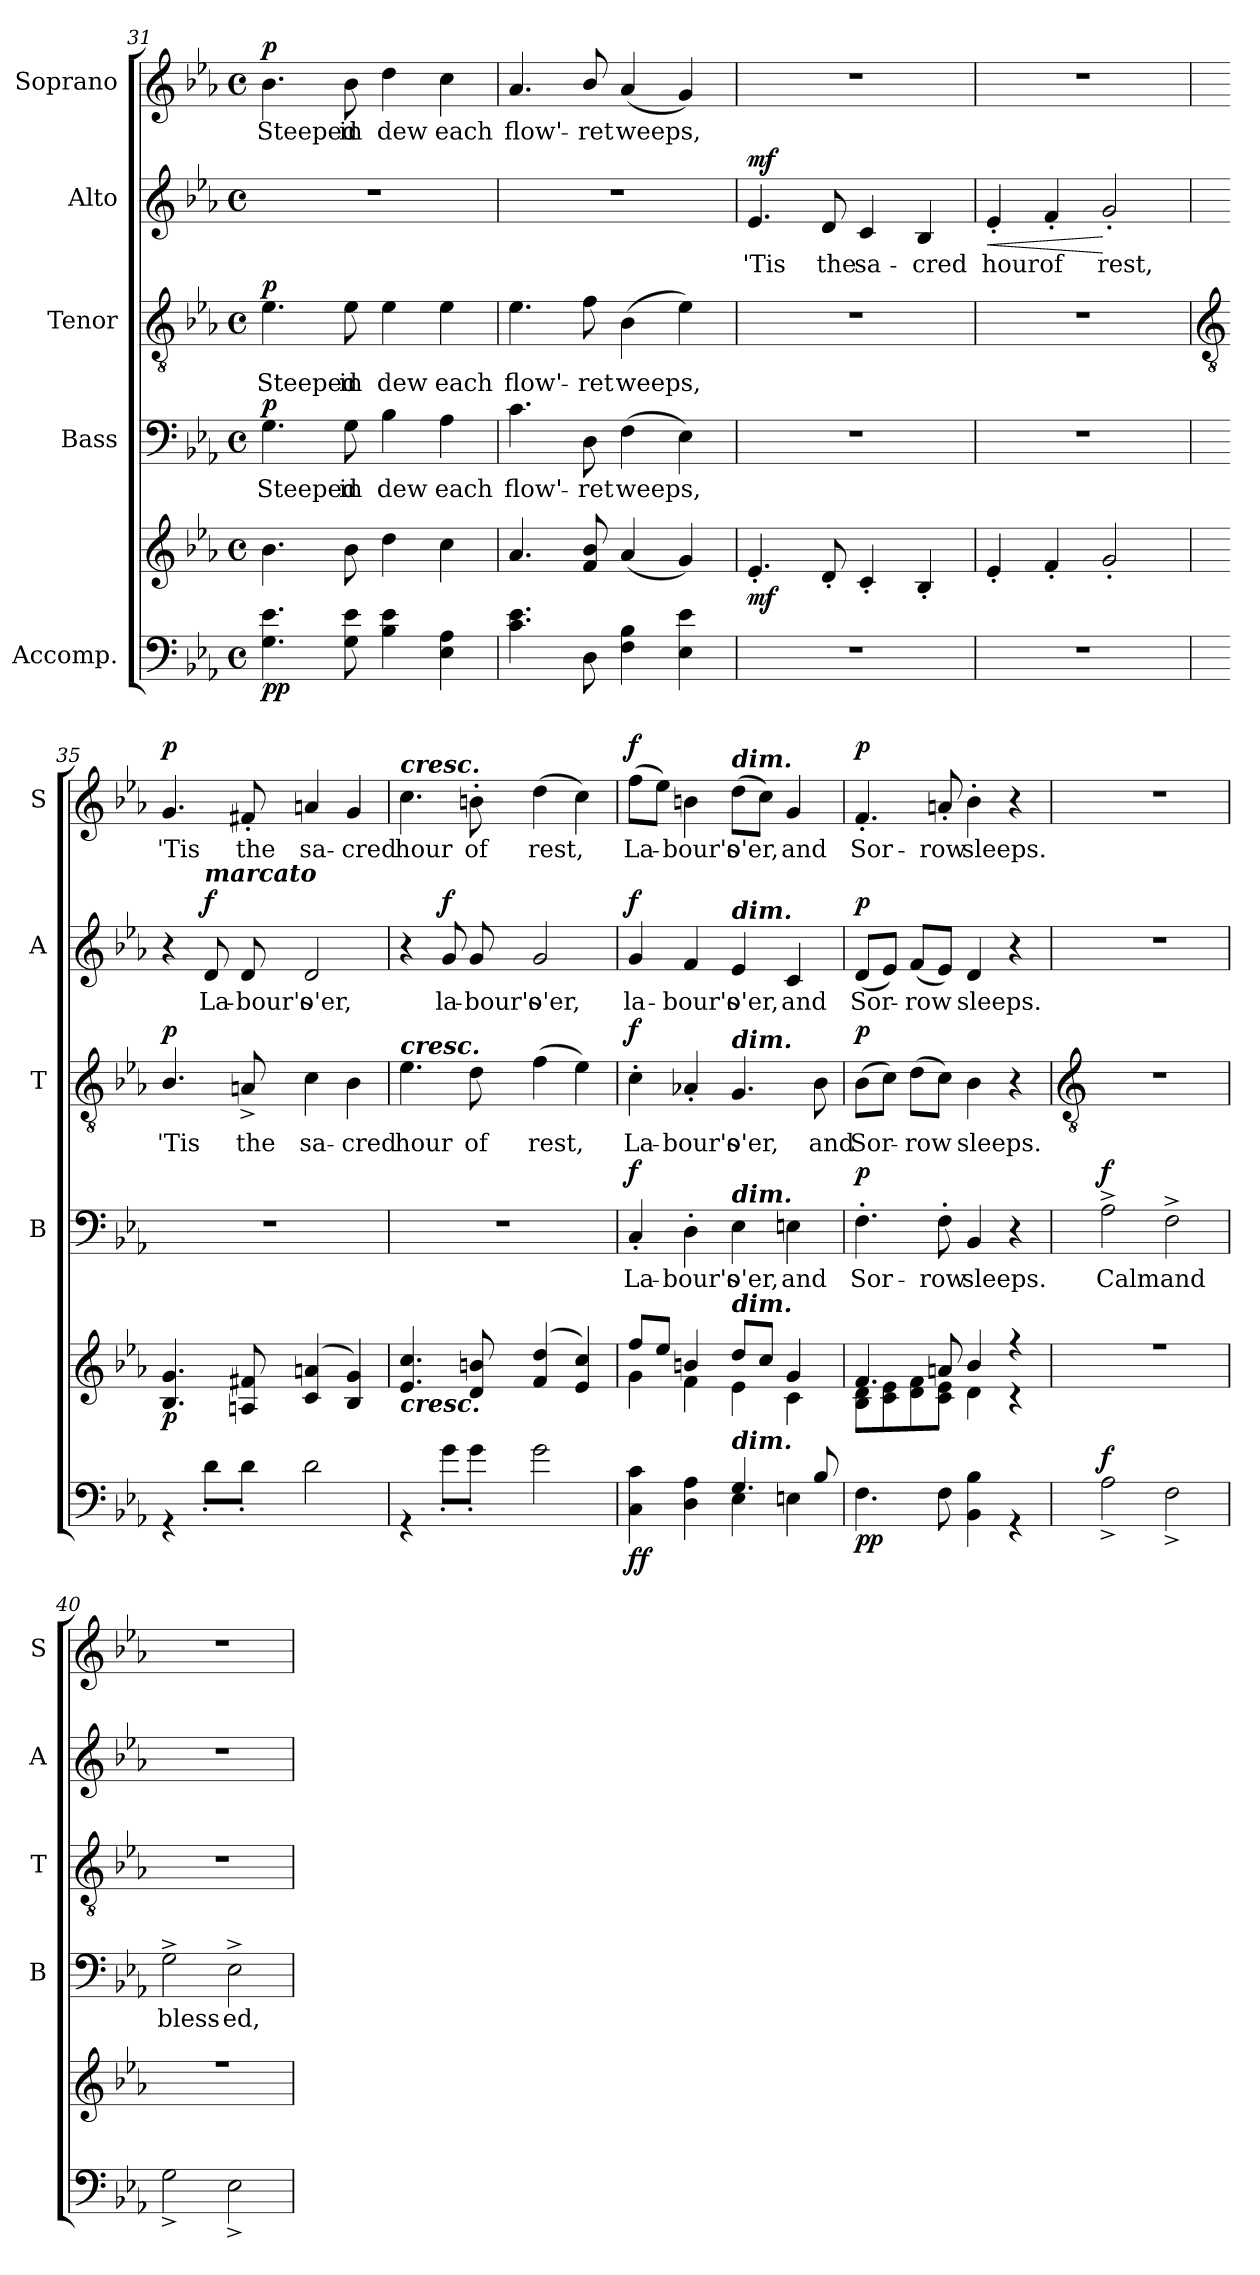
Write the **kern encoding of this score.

**kern	**kern	**dynam	**kern	**text	**dynam	**kern	**text	**dynam	**kern	**text	**dynam	**kern	**text	**dynam
*part5	*part5	*part5	*part4	*part4	*part4	*part3	*part3	*part3	*part2	*part2	*part2	*part1	*part1	*part1
*staff6	*staff5	*staff5/6	*staff4	*staff4	*staff4	*staff3	*staff3	*staff3	*staff2	*staff2	*staff2	*staff1	*staff1	*staff1
*I"Accomp.	*	*	*I"Bass	*	*	*I"Tenor	*	*	*I"Alto	*	*	*I"Soprano	*	*
*	*	*	*I'B	*	*	*I'T	*	*	*I'A	*	*	*I'S	*	*
*clefF4	*clefG2	*	*clefF4	*	*	*clefGv2	*	*	*clefG2	*	*	*clefG2	*	*
*k[b-e-a-]	*k[b-e-a-]	*	*k[b-e-a-]	*	*	*k[b-e-a-]	*	*	*k[b-e-a-]	*	*	*k[b-e-a-]	*	*
*E-:	*E-:	*	*E-:	*	*	*E-:	*	*	*E-:	*	*	*E-:	*	*
*M4/4	*M4/4	*	*M4/4	*	*	*M4/4	*	*	*M4/4	*	*	*M4/4	*	*
*met(c)	*met(c)	*	*met(c)	*	*	*met(c)	*	*	*met(c)	*	*	*met(c)	*	*
=31	=31	=31	=31	=31	=31	=31	=31	=31	=31	=31	=31	=31	=31	=31
!	!	!LO:DY:b=2	!	!LO:LY:b	!	!	!LO:LY:b	!	!	!	!	!	!LO:LY:b	!
!	!	!LO:DY:n=1:b	!	!	!LO:DY:b	!	!	!LO:DY:b	!	!	!	!	!	!LO:DY:b
4.G 4.e-	4.b-	p p	4.G	Steeped	p	4.e-	Steeped	p	1r	.	.	4.b-	Steeped	p
!	!	!	!	!LO:LY:b	!	!	!LO:LY:b	!	!	!	!	!	!LO:LY:b	!
8G 8e-	8b-	.	8G	in	.	8e-	in	.	.	.	.	8b-	in	.
!	!	!	!	!LO:LY:b	!	!	!LO:LY:b	!	!	!	!	!	!LO:LY:b	!
4B- 4e-	4dd	.	4B-	dew	.	4e-	dew	.	.	.	.	4dd	dew	.
!	!	!	!	!LO:LY:b	!	!	!LO:LY:b	!	!	!	!	!	!LO:LY:b	!
4E- 4A-	4cc	.	4A-	each	.	4e-	each	.	.	.	.	4cc	each	.
=32	=32	=32	=32	=32	=32	=32	=32	=32	=32	=32	=32	=32	=32	=32
!	!	!	!	!LO:LY:b	!	!	!LO:LY:b	!	!	!	!	!	!LO:LY:b	!
4.c 4.e-	4.a-	.	4.c	flow'-	.	4.e-	flow'-	.	1r	.	.	4.a-	flow'-	.
!	!	!	!	!LO:LY:b	!	!	!LO:LY:b	!	!	!	!	!	!LO:LY:b	!
8D	8f/ 8b-/	.	8D	-ret	.	8f	-ret	.	.	.	.	8b-/	-ret	.
!	!	!	!	!LO:LY:b	!	!	!LO:LY:b	!	!	!	!	!	!LO:LY:b	!
4F 4B-	(<4a-	.	(>4F	weeps,	.	(>4B-	weeps,	.	.	.	.	(<4a-	weeps,	.
4E- 4e-	4g)	.	4E-)	.	.	4e-)	.	.	.	.	.	4g)	.	.
=33	=33	=33	=33	=33	=33	=33	=33	=33	=33	=33	=33	=33	=33	=33
!	!	!LO:DY:b	!	!	!	!	!	!	!	!LO:LY:b	!LO:DY:b	!	!	!
1r	4.e-'	mf	1r	.	.	1r	.	.	4.e-	'Tis	mf	1r	.	.
!	!	!	!	!	!	!	!	!	!	!LO:LY:b	!	!	!	!
.	8d'	.	.	.	.	.	.	.	8d	the	.	.	.	.
!	!	!	!	!	!	!	!	!	!	!LO:LY:b	!	!	!	!
.	4c'	.	.	.	.	.	.	.	4c	sa-	.	.	.	.
!	!	!	!	!	!	!	!	!	!	!LO:LY:b	!	!	!	!
.	4B-'	.	.	.	.	.	.	.	4B-	-cred	.	.	.	.
=34	=34	=34	=34	=34	=34	=34	=34	=34	=34	=34	=34	=34	=34	=34
!	!	!	!	!	!	!	!	!	!	!LO:LY:b	!LO:HP:b	!	!	!
1r	4e-'	.	1r	.	.	1r	.	.	4e-'	hour	<	1r	.	.
!	!	!	!	!	!	!	!	!	!	!LO:LY:b	!	!	!	!
.	4f'	.	.	.	.	.	.	.	4f'	of	.	.	.	.
!	!	!	!	!	!	!	!	!	!	!LO:LY:b	!	!	!	!
.	2g'	.	.	.	.	.	.	.	2g'	rest,	[	.	.	.
!!LO:LB:g=z
=35	=35	=35	=35	=35	=35	=35	=35	=35	=35	=35	=35	=35	=35	=35
*	*	*	*	*	*	*clefGv2	*	*	*	*	*	*	*	*
*^	*^	*	*	*	*	*	*	*	*	*	*	*	*	*
!	!	!	!	!LO:DY:b	!	!	!	!	!LO:LY:b	!LO:DY:b	!	!	!	!	!LO:LY:b	!LO:DY:b
1ryy	4r	4.B-/ 4.g/	1ryy	p	1r	.	.	4.B-/	'Tis	p	4r	.	.	4.g	'Tis	p
!	!	!	!	!	!	!	!	!	!	!	!LO:TX:a:Bi:t=marcato	!	!	!	!	!
!	!	!	!	!	!	!	!	!	!	!	!	!LO:LY:b	!LO:DY:b	!	!	!
.	8d'\L	.	.	.	.	.	.	.	.	.	8d	La-	f	.	.	.
!	!	!	!	!	!	!	!	!	!LO:LY:b	!	!	!LO:LY:b	!	!	!LO:LY:b	!
.	8d'\J	8An/ 8f#X/	.	.	.	.	.	8An^	the	.	8d	-bour's	.	8f#X'	the	.
!	!	!	!	!	!	!	!	!	!LO:LY:b	!	!	!LO:LY:b	!	!	!LO:LY:b	!
.	2d\	(>4c/ 4an/	.	.	.	.	.	4c	sa-	.	2d	o'er,	.	4an	sa-	.
!	!	!	!	!	!	!	!	!	!LO:LY:b	!	!	!	!	!	!LO:LY:b	!
.	.	4B-/ 4g/)	.	.	.	.	.	4B-	-cred	.	.	.	.	4g	-cred	.
=36	=36	=36	=36	=36	=36	=36	=36	=36	=36	=36	=36	=36	=36	=36	=36	=36
!	!	!	!	!	!	!	!	!	!	!	!	!	!	!LO:TX:a:Bi:t=cresc.	!	!
!	!	!	!	!	!	!	!	!LO:TX:a:Bi:t=cresc.	!	!	!	!	!	!	!	!
!	!	!LO:TX:b:Bi:t=cresc.	!	!	!	!	!	!	!	!	!	!	!	!	!	!
!	!	!	!	!	!	!	!	!	!LO:LY:b	!	!	!	!	!	!LO:LY:b	!
1ryy	4r	4.e-/ 4.cc/	1ryy	.	1r	.	.	4.e-	hour	.	4r	.	.	4.cc	hour	.
!	!	!	!	!	!	!	!	!	!	!	!	!LO:LY:b	!LO:DY:b	!	!	!
.	8g'\L	.	.	.	.	.	.	.	.	.	8g	la-	f	.	.	.
!	!	!	!	!	!	!	!	!	!LO:LY:b	!	!	!LO:LY:b	!	!	!LO:LY:b	!
.	8g'\J	8d/ 8bn/	.	.	.	.	.	8d	of	.	8g	-bour's	.	8bn'	of	.
!	!	!	!	!	!	!	!	!	!LO:LY:b	!	!	!LO:LY:b	!	!	!LO:LY:b	!
.	2g\	(>4f/ 4dd/	.	.	.	.	.	(>4f	rest,	.	2g	o'er,	.	(>4dd	rest,	.
.	.	4e-/ 4cc/)	.	.	.	.	.	4e-)	.	.	.	.	.	4cc)	.	.
=37	=37	=37	=37	=37	=37	=37	=37	=37	=37	=37	=37	=37	=37	=37	=37	=37
!	!	!	!	!LO:DY:b=2	!	!LO:LY:b	!	!	!LO:LY:b	!	!	!LO:LY:b	!	!	!LO:LY:b	!
!	!	!	!	!LO:DY:n=1:b	!	!	!LO:DY:b	!	!	!LO:DY:b	!	!	!LO:DY:b	!	!	!LO:DY:b
2ryy	4C\ 4c\	8ff/L	4g\	f f	4C'	La-	f	4c'	La-	f	4g	la-	f	(>8ffL	La-	f
.	.	8ee-/J	.	.	.	.	.	.	.	.	.	.	.	8ee-J)	.	.
!	!	!	!	!	!	!LO:LY:b	!	!	!LO:LY:b	!	!	!LO:LY:b	!	!	!LO:LY:b	!
.	4D\ 4A-\	4bn/	4f\	.	4D'	-bour's	.	4A-X'	-bour's	.	4f	-bour's	.	4bn	bour's	.
!	!	!	!	!	!	!	!	!	!	!	!	!	!	!LO:TX:a:Bi:t=dim.	!	!
!	!	!	!	!	!	!	!	!	!	!	!LO:TX:a:Bi:t=dim.	!	!	!	!	!
!	!	!	!	!	!	!	!	!LO:TX:a:Bi:t=dim.	!	!	!	!	!	!	!	!
!	!	!	!	!	!LO:TX:a:Bi:t=dim.	!	!	!	!	!	!	!	!	!	!	!
!	!	!LO:TX:a:Bi:t=dim.	!	!	!	!	!	!	!	!	!	!	!	!	!	!
!LO:TX:a:Bi:t=dim.	!	!	!	!	!	!	!	!	!	!	!	!	!	!	!	!
!	!	!	!	!	!	!LO:LY:b	!	!	!LO:LY:b	!	!	!LO:LY:b	!	!	!LO:LY:b	!
4.G/	4E-\	8dd/L	4e-\	.	4E-	o'er,	.	4.G	o'er,	.	4e-	o'er,	.	(>8ddL	o'er,	.
.	.	8cc/J	.	.	.	.	.	.	.	.	.	.	.	8ccJ)	.	.
!	!	!	!	!	!	!LO:LY:b	!	!	!	!	!	!LO:LY:b	!	!	!LO:LY:b	!
.	4En\	4g/	4c\	.	4En	and	.	.	.	.	4c	and	.	4g	and	.
!	!	!	!	!	!	!	!	!	!LO:LY:b	!	!	!	!	!	!	!
8B-/	.	.	.	.	.	.	.	8B-	and	.	.	.	.	.	.	.
=38	=38	=38	=38	=38	=38	=38	=38	=38	=38	=38	=38	=38	=38	=38	=38	=38
!	!	!	!	!LO:DY:b=2	!	!LO:LY:b	!	!	!LO:LY:b	!	!	!LO:LY:b	!	!	!LO:LY:b	!
!	!	!	!	!LO:DY:n=1:b	!	!	!LO:DY:b	!	!	!LO:DY:b	!	!	!LO:DY:b	!	!	!LO:DY:b
1ryy	4.F\	4.f/	8B-\ 8d\L	p p	4.F'	Sor-	p	(>8B-L	Sor-	p	(<8dL	Sor-	p	4.f'	Sor-	p
.	.	.	8c\ 8e-\	.	.	.	.	8cJ)	.	.	8e-J)	.	.	.	.	.
!	!	!	!	!	!	!	!	!	!LO:LY:b	!	!	!LO:LY:b	!	!	!	!
.	.	.	8d\ 8f\	.	.	.	.	(>8dL	row	.	(<8fL	row	.	.	.	.
!	!	!	!	!	!	!LO:LY:b	!	!	!	!	!	!	!	!	!LO:LY:b	!
.	8F\	8an/	8c\ 8e-\J	.	8F'	-row	.	8cJ)	.	.	8e-J)	.	.	8an'	-row	.
!	!	!	!	!	!	!LO:LY:b	!	!	!LO:LY:b	!	!	!LO:LY:b	!	!	!LO:LY:b	!
.	4BB-\ 4B-\	4b-/	4d\	.	4BB-	sleeps.	.	4B-	sleeps.	.	4d	sleeps.	.	4b-'	sleeps.	.
.	4r	4r	4r	.	4r	.	.	4r	.	.	4r	.	.	4r	.	.
!!LO:LB:g=z
=39	=39	=39	=39	=39	=39	=39	=39	=39	=39	=39	=39	=39	=39	=39	=39	=39
*	*	*	*	*	*	*	*	*clefGv2	*	*	*	*	*	*	*	*
!	!	!	!	!LO:DY:a=2	!	!LO:LY:b	!LO:DY:b	!	!	!	!	!	!	!	!	!
1ryy	2A-^\	1r	1ryy	f	2A-^	Calm	f	1r	.	.	1r	.	.	1r	.	.
!	!	!	!	!	!	!LO:LY:b	!	!	!	!	!	!	!	!	!	!
.	2F^\	.	.	.	2F^	and	.	.	.	.	.	.	.	.	.	.
=40	=40	=40	=40	=40	=40	=40	=40	=40	=40	=40	=40	=40	=40	=40	=40	=40
!	!	!	!	!	!	!LO:LY:b	!	!	!	!	!	!	!	!	!	!
1ryy	2G^\	1r	1ryy	.	2G^	bless-	.	1r	.	.	1r	.	.	1r	.	.
!	!	!	!	!	!	!LO:LY:b	!	!	!	!	!	!	!	!	!	!
.	2E-^\	.	.	.	2E-^	-ed,	.	.	.	.	.	.	.	.	.	.
*v	*v	*	*	*	*	*	*	*	*	*	*	*	*	*	*	*
*	*v	*v	*	*	*	*	*	*	*	*	*	*	*	*	*
=	=	=	=	=	=	=	=	=	=	=	=	=	=	=
*-	*-	*-	*-	*-	*-	*-	*-	*-	*-	*-	*-	*-	*-	*-
